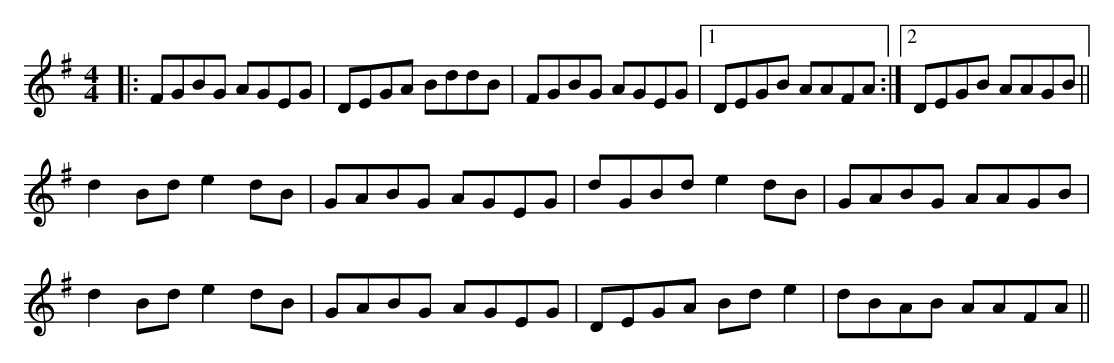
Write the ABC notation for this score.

X:1
M:4/4
K:G
|:FGBG AGEG|DEGA BddB|FGBG AGEG|1 DEGB AAFA:|2 DEGB AAGB||
d2Bd e2 dB|GABG AGEG|dGBd e2dB|GABG AAGB|
d2Bd e2 dB|GABG AGEG|DEGA Bde2|dBAB AAFA||
